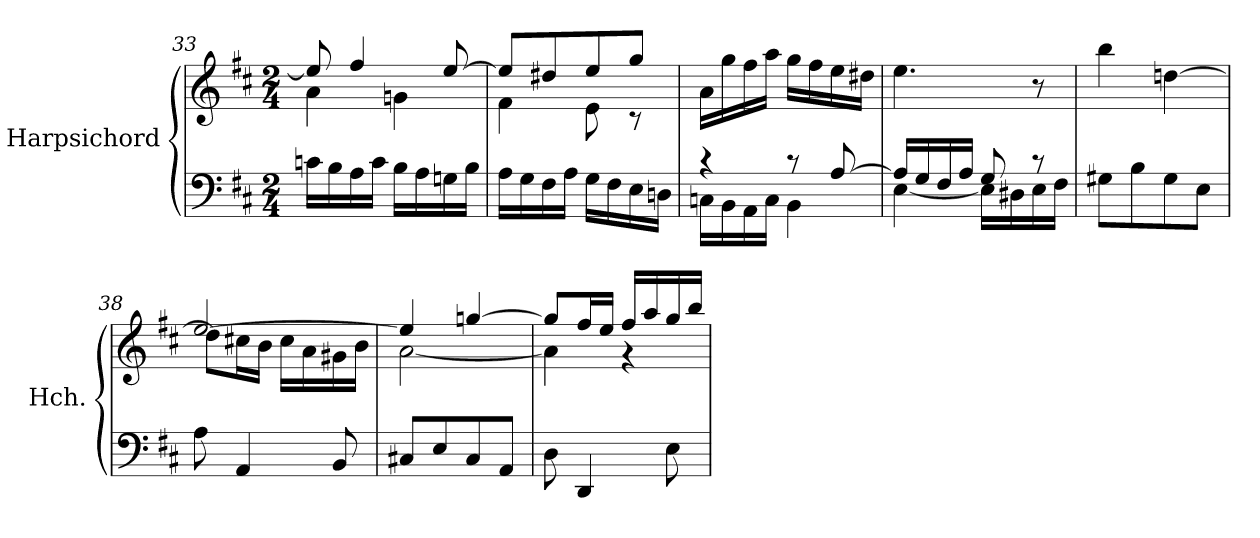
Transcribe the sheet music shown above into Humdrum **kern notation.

**kern	**kern
*part1	*part1
*staff2	*staff1
*I"Harpsichord	*
*I'Hch.	*
*clefF4	*clefG2
*k[f#c#]	*k[f#c#]
*M2/4	*M2/4
=33	=33
*	*^
16cn\LL	8ee/]	4a\
16B\	.	.
16A\	4ff#/	.
16c\JJ	.	.
16B\LL	.	4gn\
16A\	.	.
16Gn\	[8ee/	.
16B\JJ	.	.
=34	=34	=34
16A\LL	8ee/L]	4f#\
16G\	.	.
16F#\	8dd#X/	.
16A\JJ	.	.
16G\LL	8ee/	8e\
16F#\	.	.
16E\	8gg/J	8r
16Dn\JJ	.	.
*	*v	*v
!!LO:LB:g=z
=35	=35
*^	*
4r	16Cn\LL	16a\LL
.	16BB\	16gg\
.	16AA\	16ff#\
.	16C\JJ	16aa\JJ
8r	4BB\	16gg\LL
.	.	16ff#\
[8A/	.	16ee\
.	.	16dd#X\JJ
=36	=36	=36
16A/LL]	[4E\	4.ee\
16G/	.	.
16F#/	.	.
16A/JJ	.	.
8G/	16E\LL]	.
.	16D#X\	.
8r	16E\	8r
.	16F#\JJ	.
*v	*v	*
=37	=37
8G#X\L	4bb\
8B\	.
8G#\	[4ddn\
8E\J	.
=38	=38
*	*^
8A\	[2ee/	8dd\L]
4AA/	.	16cc#X\L
.	.	16b\JJ
.	.	16cc#\LL
.	.	16a\
8BB/	.	16g#X\
.	.	16b\JJ
=39	=39	=39
8C#X/L	4ee/]	[2a\
8E/	.	.
8C#/	[4ggn/	.
8AA/J	.	.
=40	=40	=40
8D\	8gg/L]	4a\]
4DD/	16ff#/L	.
.	16ee/JJ	.
.	16ff#/LL	4r
.	16aa/	.
8E\	16gg/	.
.	16bb/JJ	.
*	*v	*v
=	=
*-	*-
